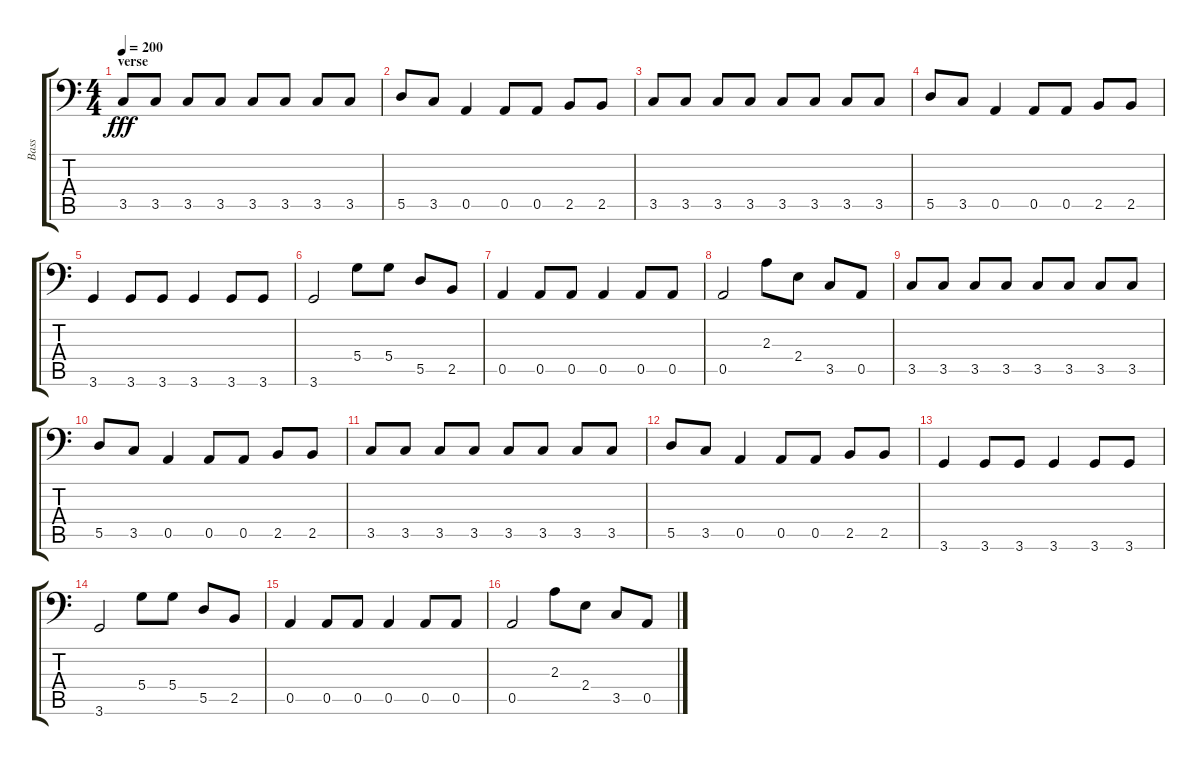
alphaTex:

\track ("Bass" "Bass") {instrument electricbassfinger}
\staff {score tabs}
\tuning (E3 B2 G2 D2 A1 E1) {hide}
\ts (4 4)
\section ("" "verse")
\tempo 200
\clef f4
\ks c
3.5.8{dy fff} 3.5.8 3.5.8 3.5.8 3.5.8 3.5.8 3.5.8 3.5.8 |
5.5.8 3.5.8 0.5.4 0.5.8 0.5.8 2.5.8 2.5.8 |
3.5.8 3.5.8 3.5.8 3.5.8 3.5.8 3.5.8 3.5.8 3.5.8 |
5.5.8 3.5.8 0.5.4 0.5.8 0.5.8 2.5.8 2.5.8 |
3.6.4 3.6.8 3.6.8 3.6.4 3.6.8 3.6.8 |
3.6.2 5.4.8 5.4.8 5.5.8 2.5.8 |
0.5.4 0.5.8 0.5.8 0.5.4 0.5.8 0.5.8 |
0.5.2 2.3.8 2.4.8 3.5.8 0.5.8 |
3.5.8 3.5.8 3.5.8 3.5.8 3.5.8 3.5.8 3.5.8 3.5.8 |
5.5.8 3.5.8 0.5.4 0.5.8 0.5.8 2.5.8 2.5.8 |
3.5.8 3.5.8 3.5.8 3.5.8 3.5.8 3.5.8 3.5.8 3.5.8 |
5.5.8 3.5.8 0.5.4 0.5.8 0.5.8 2.5.8 2.5.8 |
3.6.4 3.6.8 3.6.8 3.6.4 3.6.8 3.6.8 |
3.6.2 5.4.8 5.4.8 5.5.8 2.5.8 |
0.5.4 0.5.8 0.5.8 0.5.4 0.5.8 0.5.8 |
0.5.2 2.3.8 2.4.8 3.5.8 0.5.8
